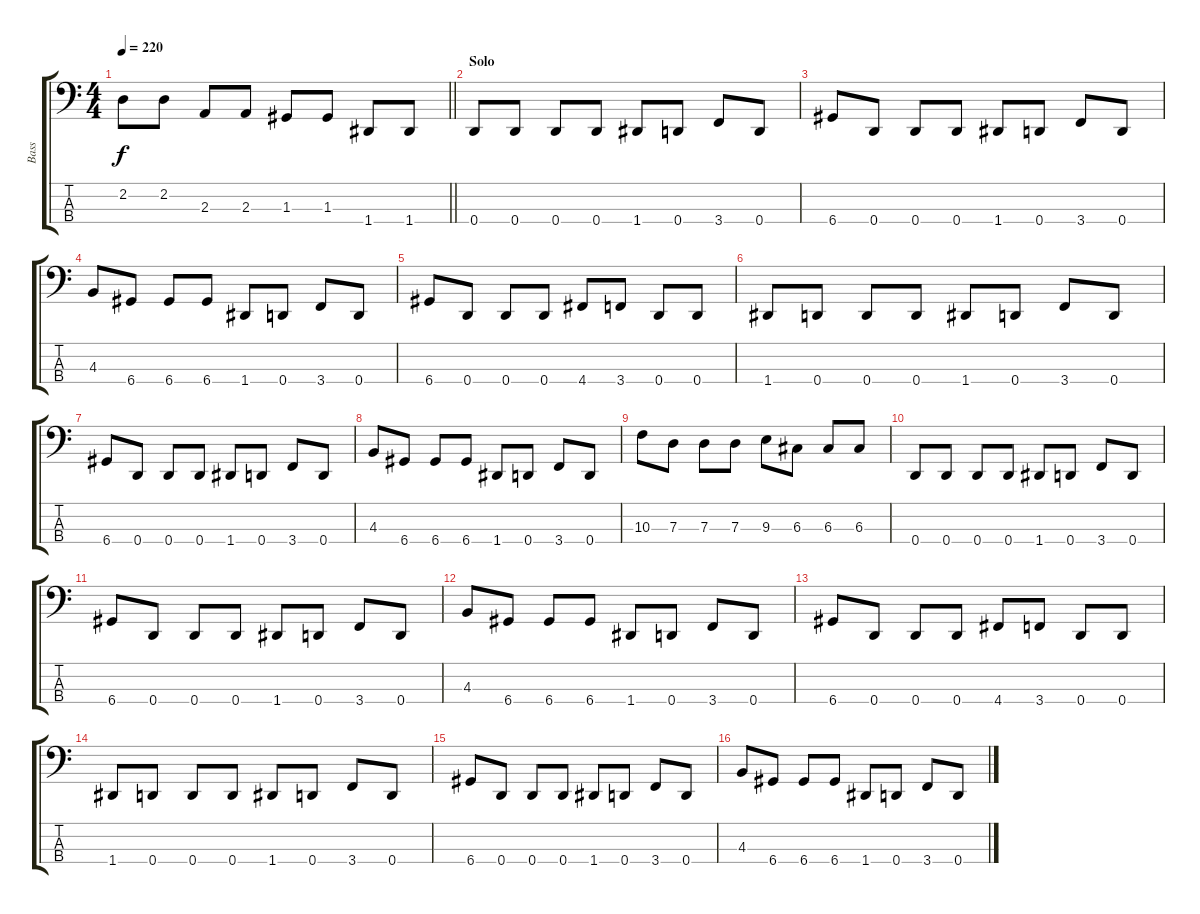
\track ("Bass" "Bass") {instrument electricbassfinger}
\staff {score tabs}
\tuning (F2 C2 G1 D1) {hide}
\ts (4 4)
\tempo 220
\clef f4
\barLineRight lightlight
\ks c
2.2.8{dy f} 2.2.8 2.3.8 2.3.8 1.3.8 1.3.8 1.4.8 1.4.8 |
\section ("" "Solo")
0.4.8 0.4.8 0.4.8 0.4.8 1.4.8 0.4.8 3.4.8 0.4.8 |
6.4.8 0.4.8 0.4.8 0.4.8 1.4.8 0.4.8 3.4.8 0.4.8 |
4.3.8 6.4.8 6.4.8 6.4.8 1.4.8 0.4.8 3.4.8 0.4.8 |
6.4.8 0.4.8 0.4.8 0.4.8 4.4.8 3.4.8 0.4.8 0.4.8 |
1.4.8 0.4.8 0.4.8 0.4.8 1.4.8 0.4.8 3.4.8 0.4.8 |
6.4.8 0.4.8 0.4.8 0.4.8 1.4.8 0.4.8 3.4.8 0.4.8 |
4.3.8 6.4.8 6.4.8 6.4.8 1.4.8 0.4.8 3.4.8 0.4.8 |
10.3.8 7.3.8 7.3.8 7.3.8 9.3.8 6.3.8 6.3.8 6.3.8 |
0.4.8 0.4.8 0.4.8 0.4.8 1.4.8 0.4.8 3.4.8 0.4.8 |
6.4.8 0.4.8 0.4.8 0.4.8 1.4.8 0.4.8 3.4.8 0.4.8 |
4.3.8 6.4.8 6.4.8 6.4.8 1.4.8 0.4.8 3.4.8 0.4.8 |
6.4.8 0.4.8 0.4.8 0.4.8 4.4.8 3.4.8 0.4.8 0.4.8 |
1.4.8 0.4.8 0.4.8 0.4.8 1.4.8 0.4.8 3.4.8 0.4.8 |
6.4.8 0.4.8 0.4.8 0.4.8 1.4.8 0.4.8 3.4.8 0.4.8 |
4.3.8 6.4.8 6.4.8 6.4.8 1.4.8 0.4.8 3.4.8 0.4.8
